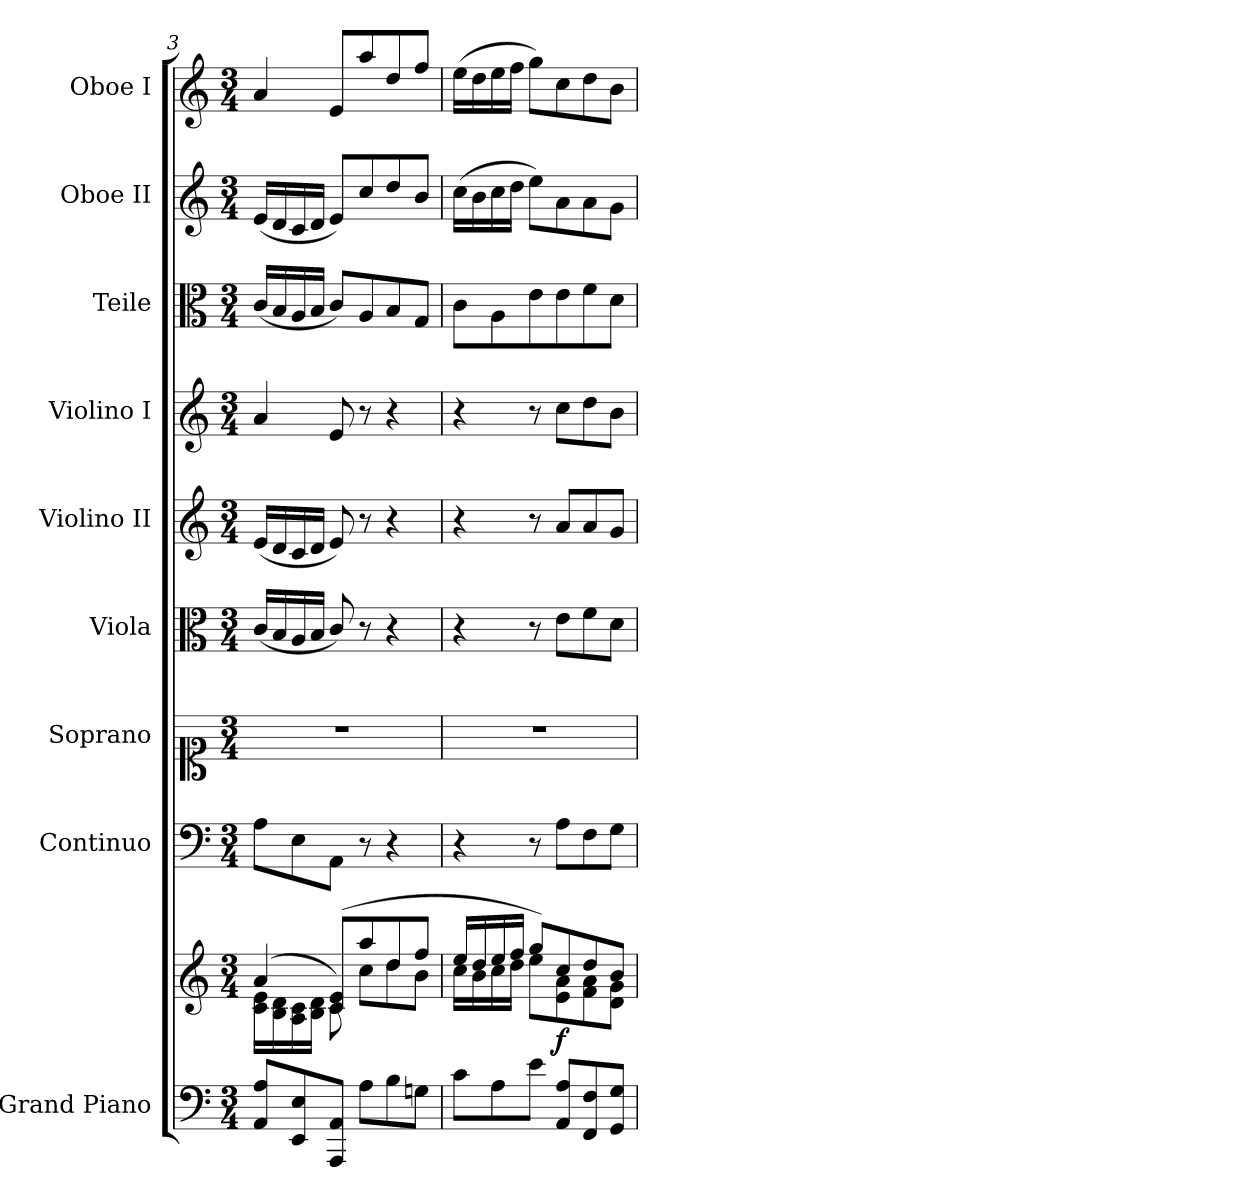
**kern	**kern	**dynam	**kern	**kern	**kern	**kern	**kern	**kern	**kern	**kern
*part9	*part9	*part9	*part8	*part7	*part6	*part5	*part4	*part3	*part2	*part1
*staff10	*staff9	*staff9/10	*staff8	*staff7	*staff6	*staff5	*staff4	*staff3	*staff2	*staff1
*I"Grand Piano	*	*	*I"Continuo	*I"Soprano	*I"Viola	*I"Violino II	*I"Violino I	*I"Teile	*I"Oboe II	*I"Oboe I
*I'Pno	*	*	*	*	*	*	*	*	*I'Ob	*I'Ob
*clefF4	*clefG2	*	*clefF4	*clefC1	*clefC3	*clefG2	*clefG2	*clefC3	*clefG2	*clefG2
*k[]	*k[]	*	*k[]	*k[]	*k[]	*k[]	*k[]	*k[]	*k[]	*k[]
*M3/4	*M3/4	*	*M3/4	*M3/4	*M3/4	*M3/4	*M3/4	*M3/4	*M3/4	*M3/4
=3	=3	=3	=3	=3	=3	=3	=3	=3	=3	=3
*	*^	*	*	*	*	*	*	*	*	*
8AA/ 8A/L	(4a/	(16c\ 16e\LL	.	8A\L	2.r	(<16c/LL	(<16e/LL	4a/	(<16c/LL	(<16e/LL	4a/
.	.	16B\ 16d\	.	.	.	16B/	16d/	.	16B/	16d/	.
8EE/ 8E/	.	16A\ 16c\	.	8E\	.	16A/	16c/	.	16A/	16c/	.
.	.	16B\ 16d\JJ	.	.	.	16B/JJ	16d/JJ	.	16B/JJ	16d/JJ	.
8AAA/ 8AA/J	(8c/ 8e/L)	8c\	.	8AA\J	.	8c/)	8e/)	8e/	8c/L)	8e/L)	8e/L
8A\L	8aa/	8cc\L	.	8r	.	8r	8r	8r	8A/	8cc/	8aa/
8B\	8dd/	8dd\	.	4r	.	4r	4r	4r	8B/	8dd/	8dd/
8Gn\J	8ff/J	8b\J	.	.	.	.	.	.	8G/J	8b/J	8ff/J
=4	=4	=4	=4	=4	=4	=4	=4	=4	=4	=4	=4
8c\L	16ee/LL	16cc\LL	.	4r	2.r	4r	4r	4r	8c\L	(>16cc\LL	(>16ee\LL
.	16dd/	16b\	.	.	.	.	.	.	.	16b\	16dd\
8A\	16ee/	16cc\	.	.	.	.	.	.	8A\	16cc\	16ee\
.	16ff/JJ	16dd\JJ	.	.	.	.	.	.	.	16dd\JJ	16ff\JJ
8e\J	8gg/L)	8ee\L	.	8r	.	8r	8r	8r	8e\	8ee\L)	8gg\L)
!	!	!	!LO:DY:b	!	!	!	!	!	!	!	!
8AA/ 8A/L	8cc/	8e\ 8a\	f	8A\L	.	8e\L	8a/L	8cc\L	8e\	8a\	8cc\
8FF/ 8F/	8dd/	8f\ 8a\	.	8F\	.	8f\	8a/	8dd\	8f\	8a\	8dd\
8GG/ 8G/J	8b/J	8d\ 8g\J	.	8G\J	.	8d\J	8g/J	8b\J	8d\J	8g\J	8b\J
*	*v	*v	*	*	*	*	*	*	*	*	*
=	=	=	=	=	=	=	=	=	=	=
*-	*-	*-	*-	*-	*-	*-	*-	*-	*-	*-
